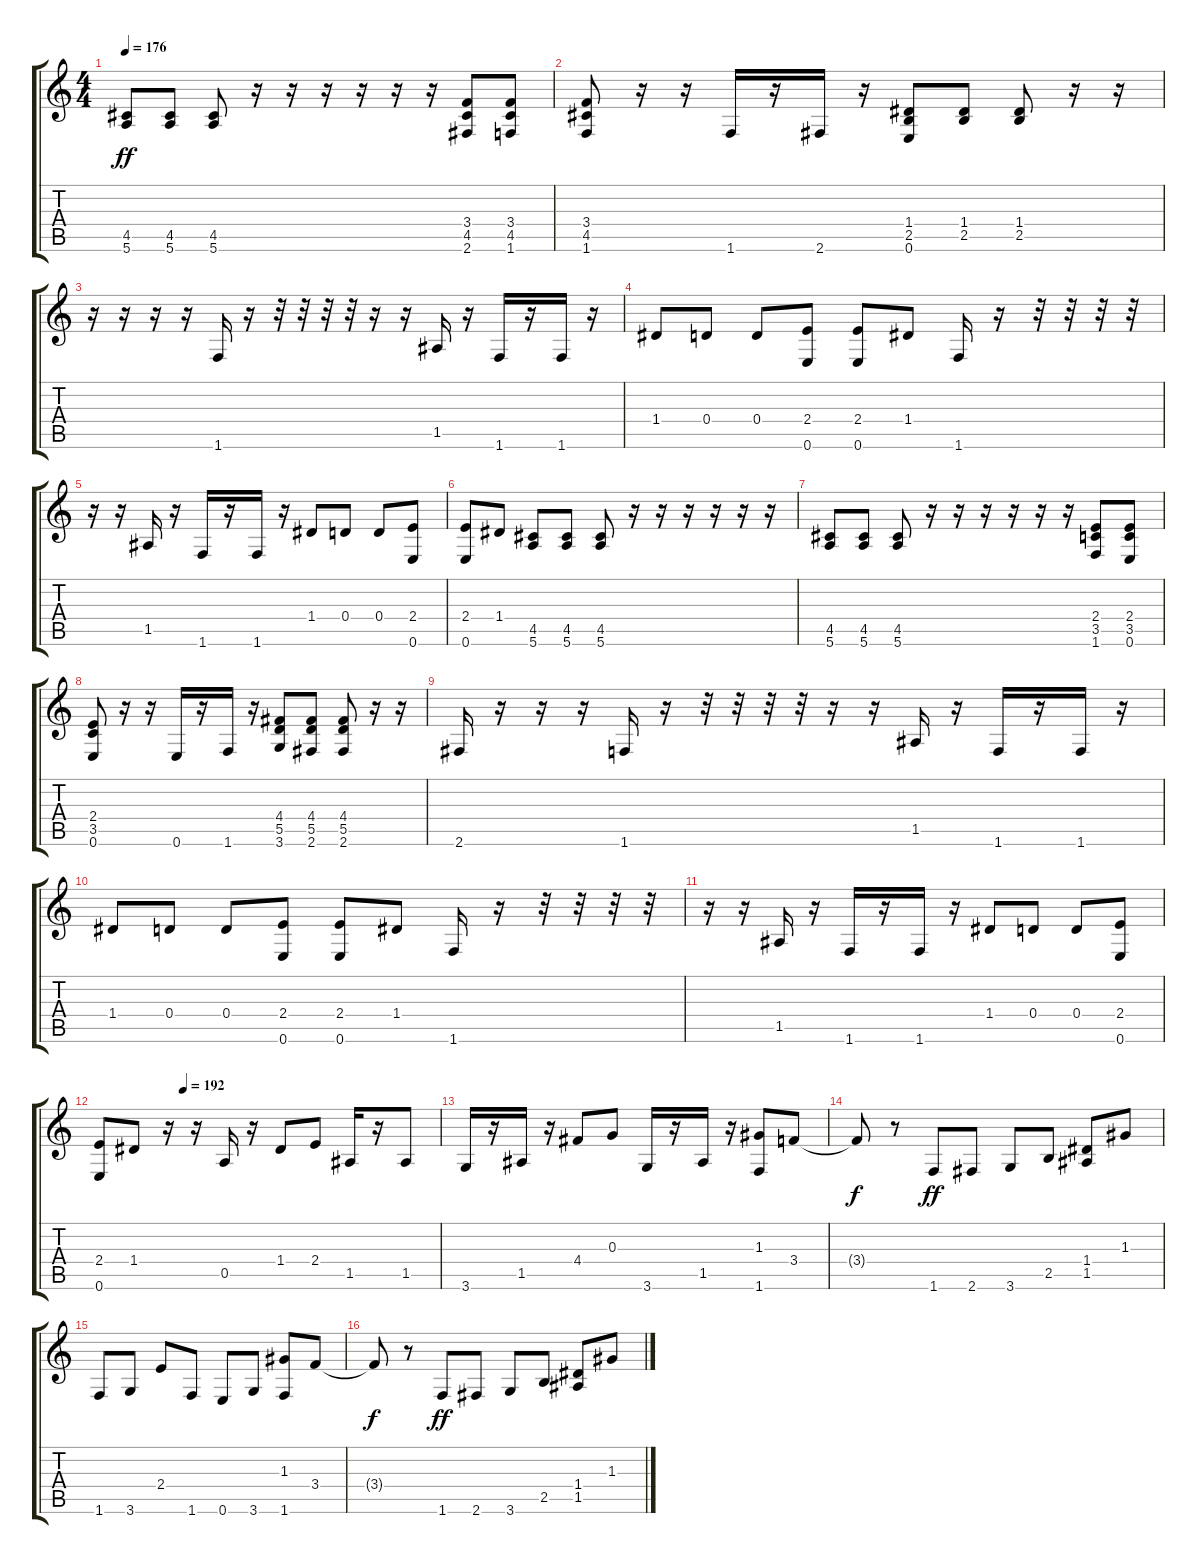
\track "" {instrument distortionguitar}
\staff {score tabs}
\tuning (E4 B3 G3 D3 A2 E2) {hide}
\ts (4 4)
\tempo 176
\clef g2
\ks c
(4.5 5.6).8{dy ff} (4.5 5.6).8 (4.5 5.6).8 r.16 r.16 r.16 r.16 r.16 r.16 (3.4 4.5 2.6).8 (3.4 4.5 1.6).8 |
(3.4 4.5 1.6).8 r.16 r.16 1.6.16 r.16 2.6.16 r.16 (1.4 2.5 0.6).8 (1.4 2.5).8 (1.4 2.5).8 r.16 r.16 |
r.16 r.16 r.16 r.16 1.6.16 r.16 r.32 r.32 r.32 r.32 r.16 r.16 1.5.16 r.16 1.6.16 r.16 1.6.16 r.16 |
1.4.8 0.4.8 0.4.8 (2.4 0.6).8 (2.4 0.6).8 1.4.8 1.6.16 r.16 r.32 r.32 r.32 r.32 |
r.16 r.16 1.5.16 r.16 1.6.16 r.16 1.6.16 r.16 1.4.8 0.4.8 0.4.8 (2.4 0.6).8 |
(2.4 0.6).8 1.4.8 (4.5 5.6).8 (4.5 5.6).8 (4.5 5.6).8 r.16 r.16 r.16 r.16 r.16 r.16 |
(4.5 5.6).8 (4.5 5.6).8 (4.5 5.6).8 r.16 r.16 r.16 r.16 r.16 r.16 (2.4 3.5 1.6).8 (2.4 3.5 0.6).8 |
(2.4 3.5 0.6).8 r.16 r.16 0.6.16 r.16 1.6.16 r.16 (4.4 5.5 3.6).8 (4.4 5.5 2.6).8 (4.4 5.5 2.6).8 r.16 r.16 |
2.6.16 r.16 r.16 r.16 1.6.16 r.16 r.32 r.32 r.32 r.32 r.16 r.16 1.5.16 r.16 1.6.16 r.16 1.6.16 r.16 |
1.4.8 0.4.8 0.4.8 (2.4 0.6).8 (2.4 0.6).8 1.4.8 1.6.16 r.16 r.32 r.32 r.32 r.32 |
r.16 r.16 1.5.16 r.16 1.6.16 r.16 1.6.16 r.16 1.4.8 0.4.8 0.4.8 (2.4 0.6).8 |
\tempo (192 0.25)
(2.4 0.6).8 1.4.8 r.16 r.16 0.5.16 r.16 1.4.8 2.4.8 1.5.16 r.16 1.5.8 |
3.6.16 r.16 1.5.16 r.16 4.4.8 0.3.8 3.6.16 r.16 1.5.16 r.16 (1.3 1.6).8 3.4.8 |
3.4{t}.8{dy f} r.8 1.6.8{dy ff} 2.6.8 3.6.8 2.5.8 (1.4 1.5).8 1.3.8 |
1.6.8 3.6.8 2.4.8 1.6.8 0.6.8 3.6.8 (1.3 1.6).8 3.4.8 |
3.4{t}.8{dy f} r.8 1.6.8{dy ff} 2.6.8 3.6.8 2.5.8 (1.4 1.5).8 1.3.8
